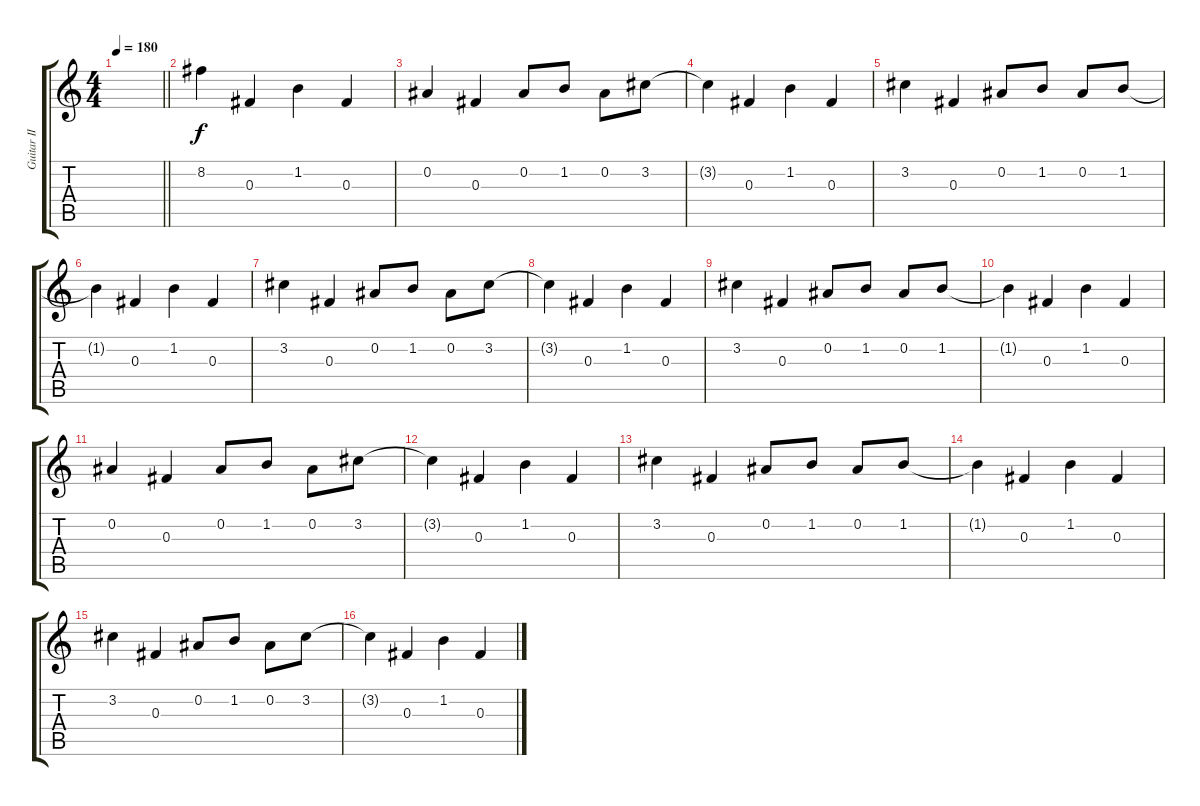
\track ("Guitar II" "Guitar II") {instrument distortionguitar}
\staff {score tabs}
\tuning (Eb4 Bb3 Gb3 Db3 Ab2 Db2) {hide}
\ts (4 4)
\tempo 180
\clef g2
\barLineRight lightlight
\ks c
|
8.2.4 0.3.4 1.2.4 0.3.4 |
0.2.4 0.3.4 0.2.8 1.2.8 0.2.8 3.2.8 |
3.2{t}.4 0.3.4 1.2.4 0.3.4 |
3.2.4 0.3.4 0.2.8 1.2.8 0.2.8 1.2.8 |
1.2{t}.4 0.3.4 1.2.4 0.3.4 |
3.2.4 0.3.4 0.2.8 1.2.8 0.2.8 3.2.8 |
3.2{t}.4 0.3.4 1.2.4 0.3.4 |
3.2.4 0.3.4 0.2.8 1.2.8 0.2.8 1.2.8 |
1.2{t}.4 0.3.4 1.2.4 0.3.4 |
0.2.4 0.3.4 0.2.8 1.2.8 0.2.8 3.2.8 |
3.2{t}.4 0.3.4 1.2.4 0.3.4 |
3.2.4 0.3.4 0.2.8 1.2.8 0.2.8 1.2.8 |
1.2{t}.4 0.3.4 1.2.4 0.3.4 |
3.2.4 0.3.4 0.2.8 1.2.8 0.2.8 3.2.8 |
3.2{t}.4 0.3.4 1.2.4 0.3.4
